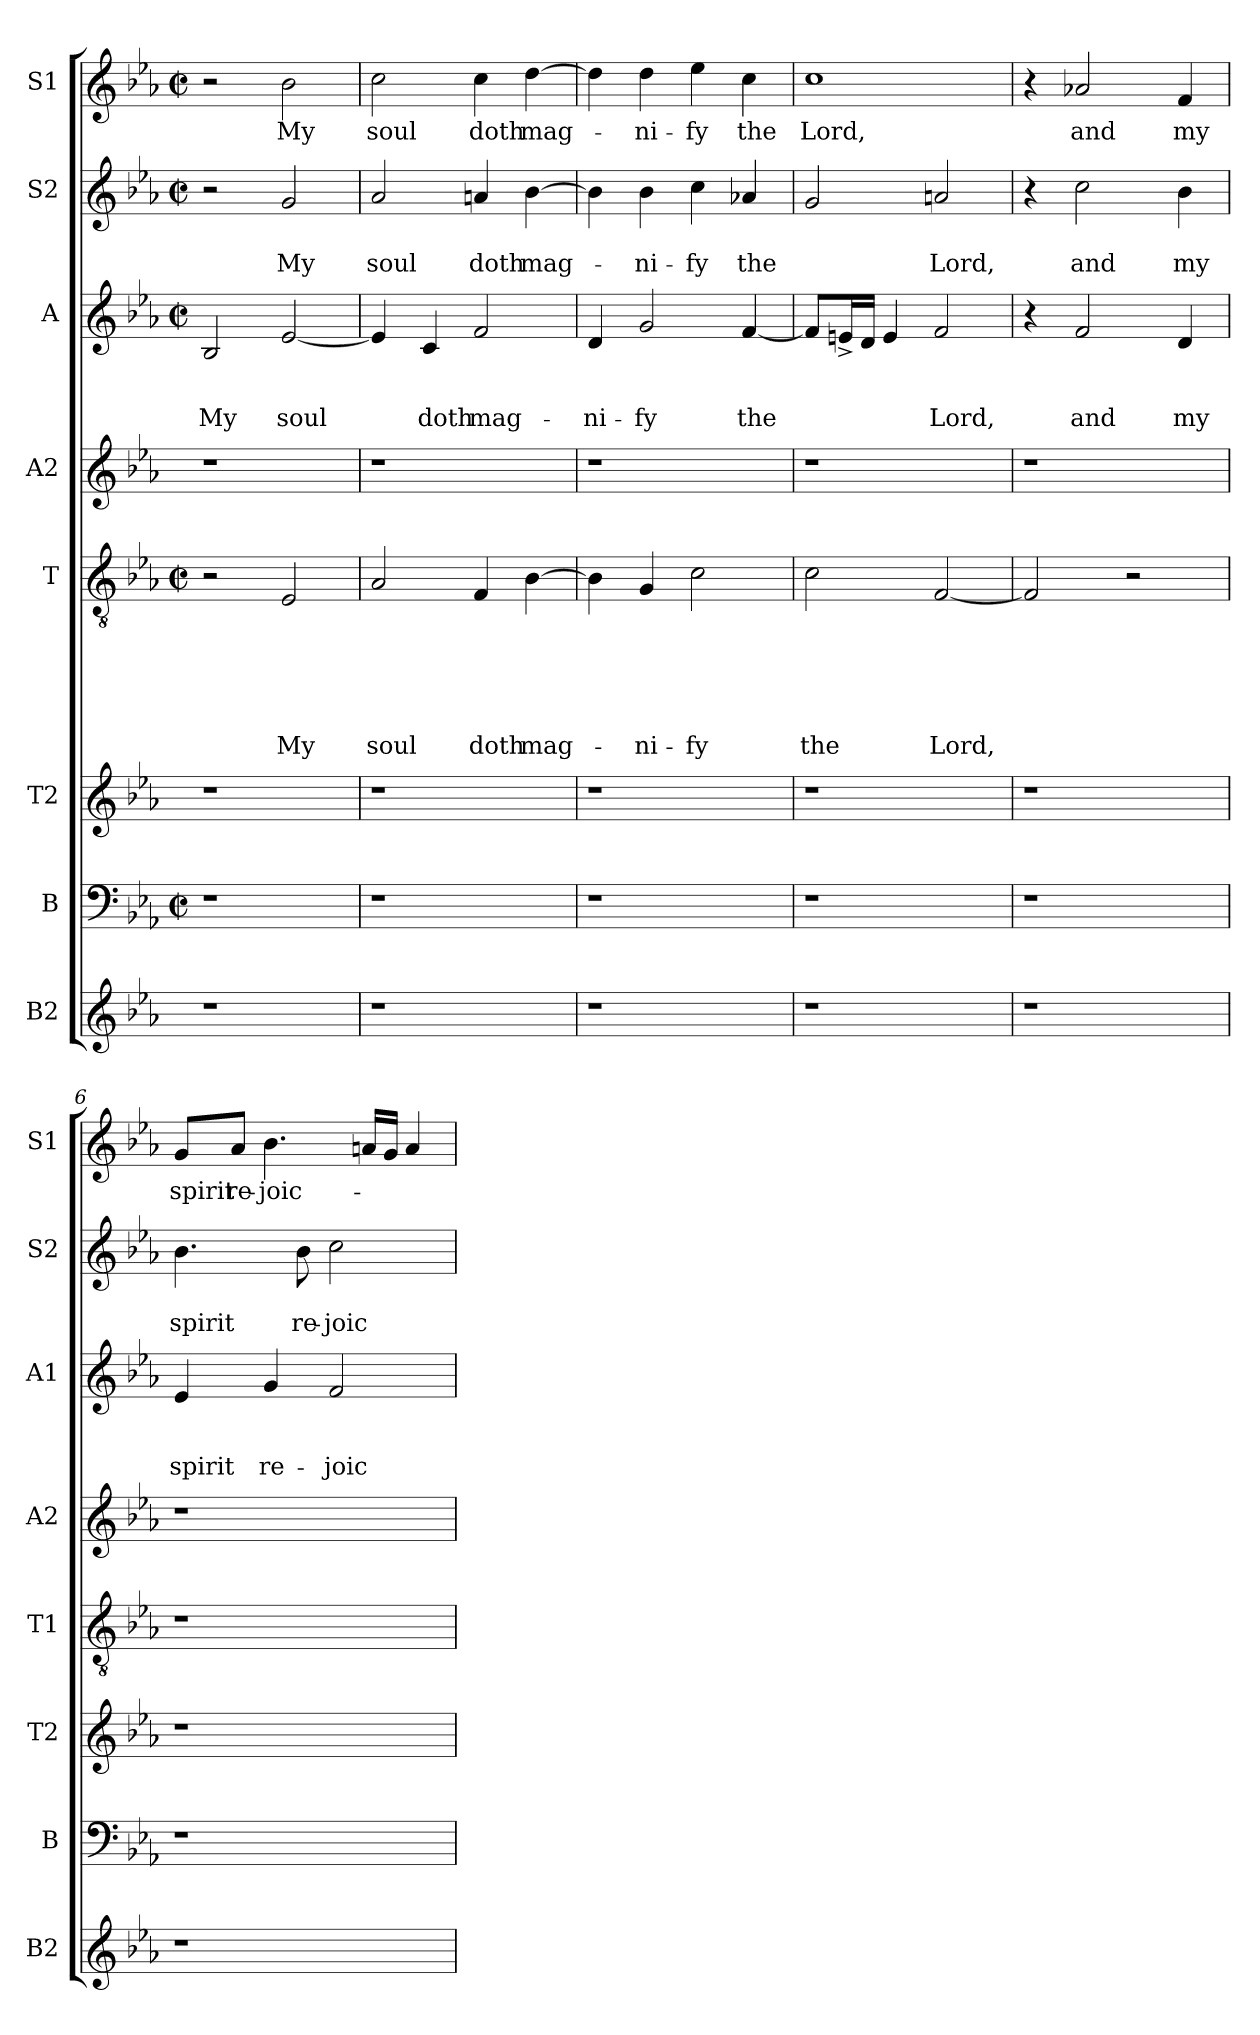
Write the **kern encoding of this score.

**kern	**kern	**kern	**kern	**text	**text	**text	**text	**text	**text	**kern	**kern	**text	**text	**text	**kern	**text	**text	**kern	**text
*part8	*part7	*part6	*part5	*part5	*part5	*part5	*part5	*part5	*part5	*part4	*part3	*part3	*part3	*part3	*part2	*part2	*part2	*part1	*part1
*staff8	*staff7	*staff6	*staff5	*staff5	*staff5	*staff5	*staff5	*staff5	*staff5	*staff4	*staff3	*staff3	*staff3	*staff3	*staff2	*staff2	*staff2	*staff1	*staff1
*I"B2	*I"B	*I"T2	*I"T	*	*	*	*	*	*	*I"A2	*I"A	*	*	*	*I"S2	*	*	*I"S1	*
*I'B2	*I'B	*I'T2	*I'T1	*	*	*	*	*	*	*I'A2	*I'A1	*	*	*	*I'S2	*	*	*I'S1	*
*clefG2	*clefF4	*clefG2	*clefGv2	*	*	*	*	*	*	*clefG2	*clefG2	*	*	*	*clefG2	*	*	*clefG2	*
*k[b-e-a-]	*k[b-e-a-]	*k[b-e-a-]	*k[b-e-a-]	*	*	*	*	*	*	*k[b-e-a-]	*k[b-e-a-]	*	*	*	*k[b-e-a-]	*	*	*k[b-e-a-]	*
*E-:	*E-:	*E-:	*E-:	*	*	*	*	*	*	*E-:	*E-:	*	*	*	*E-:	*	*	*E-:	*
*	*M2/2	*	*M2/2	*	*	*	*	*	*	*	*M2/2	*	*	*	*M2/2	*	*	*M2/2	*
*	*met(c|)	*	*met(c|)	*	*	*	*	*	*	*	*met(c|)	*	*	*	*met(c|)	*	*	*met(c|)	*
=1	=1	=1	=1	=1	=1	=1	=1	=1	=1	=1	=1	=1	=1	=1	=1	=1	=1	=1	=1
!	!	!	!	!	!	!	!	!	!	!	!	!	!	!LO:LY:b	!	!	!	!	!
1r	1r	1r	2r	.	.	.	.	.	.	1r	2B-/	.	.	My	2r	.	.	2r	.
!	!	!	!	!	!	!	!	!	!LO:LY:b	!	!	!	!	!LO:LY:b	!	!	!LO:LY:b	!	!LO:LY:b
.	.	.	2E-/	.	.	.	.	.	My	.	[<2e-/	.	.	soul	2g/	.	My	2b-\	My
=2	=2	=2	=2	=2	=2	=2	=2	=2	=2	=2	=2	=2	=2	=2	=2	=2	=2	=2	=2
!	!	!	!	!	!	!	!	!	!LO:LY:b	!	!	!	!	!	!	!	!LO:LY:b	!	!LO:LY:b
1r	1r	1r	2A-/	.	.	.	.	.	soul	1r	4e-/]	.	.	.	2a-/	.	soul	2cc\	soul
!	!	!	!	!	!	!	!	!	!	!	!	!	!	!LO:LY:b	!	!	!	!	!
.	.	.	.	.	.	.	.	.	.	.	4c/	.	.	doth	.	.	.	.	.
!	!	!	!	!	!	!	!	!	!LO:LY:b	!	!	!	!	!LO:LY:b	!	!	!LO:LY:b	!	!LO:LY:b
.	.	.	4F/	.	.	.	.	.	doth	.	2f/	.	.	mag-	4an/	.	doth	4cc\	doth
!	!	!	!	!	!	!	!	!	!LO:LY:b	!	!	!	!	!	!	!	!LO:LY:b	!	!LO:LY:b
.	.	.	[>4B-\	.	.	.	.	.	mag-	.	.	.	.	.	[>4b-\	.	mag-	[>4dd\	mag-
=3	=3	=3	=3	=3	=3	=3	=3	=3	=3	=3	=3	=3	=3	=3	=3	=3	=3	=3	=3
!	!	!	!	!	!	!	!	!	!	!	!	!	!	!LO:LY:b	!	!	!	!	!
1r	1r	1r	4B-\]	.	.	.	.	.	.	1r	4d/	.	.	-ni-	4b-\]	.	.	4dd\]	.
!	!	!	!	!	!	!	!	!	!LO:LY:b	!	!	!	!	!LO:LY:b	!	!	!LO:LY:b	!	!LO:LY:b
.	.	.	4G/	.	.	.	.	.	-ni-	.	2g/	.	.	-fy	4b-\	.	-ni-	4dd\	-ni-
!	!	!	!	!	!	!	!	!	!LO:LY:b	!	!	!	!	!	!	!	!LO:LY:b	!	!LO:LY:b
.	.	.	2c\	.	.	.	.	.	-fy	.	.	.	.	.	4cc\	.	-fy	4ee-\	-fy
!	!	!	!	!	!	!	!	!	!	!	!	!	!	!LO:LY:b	!	!	!LO:LY:b	!	!LO:LY:b
.	.	.	.	.	.	.	.	.	.	.	[<4f/	.	.	the	4a-X/	.	the	4cc\	the
=4	=4	=4	=4	=4	=4	=4	=4	=4	=4	=4	=4	=4	=4	=4	=4	=4	=4	=4	=4
!	!	!	!	!	!	!	!	!	!LO:LY:b	!	!	!	!	!	!	!	!	!	!LO:LY:b
1r	1r	1r	2c\	.	.	.	.	.	the	1r	8f/L]	.	.	.	2g/	.	.	1cc	Lord,
.	.	.	.	.	.	.	.	.	.	.	16en^</L	.	.	.	.	.	.	.	.
.	.	.	.	.	.	.	.	.	.	.	16d/JJ	.	.	.	.	.	.	.	.
.	.	.	.	.	.	.	.	.	.	.	4e/	.	.	.	.	.	.	.	.
!	!	!	!	!	!	!	!	!	!LO:LY:b	!	!	!	!	!LO:LY:b	!	!	!LO:LY:b	!	!
.	.	.	[<2F/	.	.	.	.	.	Lord,	.	2f/	.	.	Lord,	2an/	.	Lord,	.	.
=5	=5	=5	=5	=5	=5	=5	=5	=5	=5	=5	=5	=5	=5	=5	=5	=5	=5	=5	=5
1r	1r	1r	2F/]	.	.	.	.	.	.	1r	4r	.	.	.	4r	.	.	4r	.
!	!	!	!	!	!	!	!	!	!	!	!	!	!	!LO:LY:b	!	!	!LO:LY:b	!	!LO:LY:b
.	.	.	.	.	.	.	.	.	.	.	2f/	.	.	and	2cc\	.	and	2a-X/	and
.	.	.	2r	.	.	.	.	.	.	.	.	.	.	.	.	.	.	.	.
!	!	!	!	!	!	!	!	!	!	!	!	!	!	!LO:LY:b	!	!	!LO:LY:b	!	!LO:LY:b
.	.	.	.	.	.	.	.	.	.	.	4d/	.	.	my	4b-\	.	my	4f/	my
=6	=6	=6	=6	=6	=6	=6	=6	=6	=6	=6	=6	=6	=6	=6	=6	=6	=6	=6	=6
!	!	!	!	!	!	!	!	!	!	!	!	!	!	!LO:LY:b	!	!	!LO:LY:b	!	!LO:LY:b
1r	1r	1r	1r	.	.	.	.	.	.	1r	4e-/	.	.	spirit	4.b-\	.	spirit	8g/L	spirit
!	!	!	!	!	!	!	!	!	!	!	!	!	!	!	!	!	!	!	!LO:LY:b
.	.	.	.	.	.	.	.	.	.	.	.	.	.	.	.	.	.	8a-/J	re-
!	!	!	!	!	!	!	!	!	!	!	!	!	!	!LO:LY:b	!	!	!	!	!LO:LY:b
.	.	.	.	.	.	.	.	.	.	.	4g/	.	.	re-	.	.	.	4.b-\	-joic-
!	!	!	!	!	!	!	!	!	!	!	!	!	!	!	!	!	!LO:LY:b	!	!
.	.	.	.	.	.	.	.	.	.	.	.	.	.	.	8b-\	.	re-	.	.
!	!	!	!	!	!	!	!	!	!	!	!	!	!	!LO:LY:b	!	!	!LO:LY:b	!	!
.	.	.	.	.	.	.	.	.	.	.	2f/	.	.	-joic-	2cc\	.	-joic-	.	.
.	.	.	.	.	.	.	.	.	.	.	.	.	.	.	.	.	.	16an/LL	.
.	.	.	.	.	.	.	.	.	.	.	.	.	.	.	.	.	.	16g/JJ	.
.	.	.	.	.	.	.	.	.	.	.	.	.	.	.	.	.	.	4a/	.
=	=	=	=	=	=	=	=	=	=	=	=	=	=	=	=	=	=	=	=
*-	*-	*-	*-	*-	*-	*-	*-	*-	*-	*-	*-	*-	*-	*-	*-	*-	*-	*-	*-
